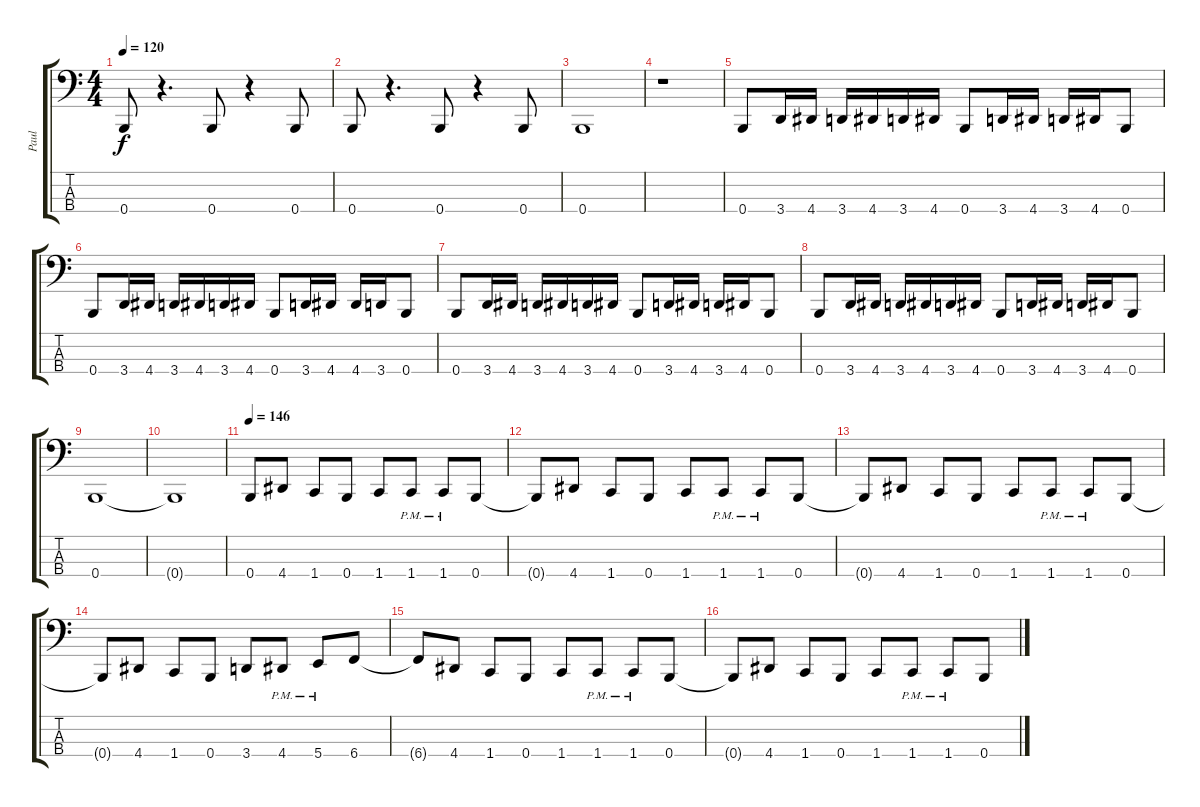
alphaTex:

\track ("Paul" "Paul") {instrument electricbassfinger}
\staff {score tabs}
\tuning (D2 A1 E1 B0) {hide}
\ts (4 4)
\tempo 120
\clef f4
\ks c
0.4.8{dy f instrument electricbassfinger} r.4{d} 0.4.8 r.4 0.4.8 |
0.4.8 r.4{d} 0.4.8 r.4 0.4.8 |
0.4.1 |
r.1 |
0.4.8 3.4.16 4.4.16 3.4.16 4.4.16 3.4.16 4.4.16 0.4.8 3.4.16 4.4.16 3.4.16 4.4.16 0.4.8 |
0.4.8 3.4.16 4.4.16 3.4.16 4.4.16 3.4.16 4.4.16 0.4.8 3.4.16 4.4.16 4.4.16 3.4.16 0.4.8 |
0.4.8 3.4.16 4.4.16 3.4.16 4.4.16 3.4.16 4.4.16 0.4.8 3.4.16 4.4.16 3.4.16 4.4.16 0.4.8 |
0.4.8 3.4.16 4.4.16 3.4.16 4.4.16 3.4.16 4.4.16 0.4.8 3.4.16 4.4.16 3.4.16 4.4.16 0.4.8 |
0.4.1 |
0.4{t}.1 |
\tempo 146
0.4.8 4.4.8 1.4.8 0.4.8 1.4.8 1.4{pm}.8 1.4{pm}.8 0.4.8 |
0.4{t}.8 4.4.8 1.4.8 0.4.8 1.4.8 1.4{pm}.8 1.4{pm}.8 0.4.8 |
0.4{t}.8 4.4.8 1.4.8 0.4.8 1.4.8 1.4{pm}.8 1.4{pm}.8 0.4.8 |
0.4{t}.8 4.4.8 1.4.8 0.4.8 3.4.8 4.4{pm}.8 5.4{pm}.8 6.4.8 |
6.4{t}.8 4.4.8 1.4.8 0.4.8 1.4.8 1.4{pm}.8 1.4{pm}.8 0.4.8 |
0.4{t}.8 4.4.8 1.4.8 0.4.8 1.4.8 1.4{pm}.8 1.4{pm}.8 0.4.8
